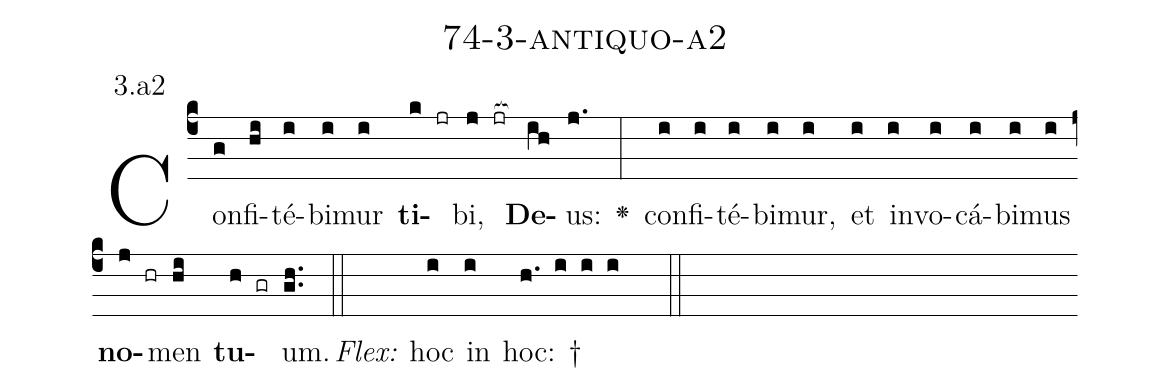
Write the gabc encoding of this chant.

name: 74-3-antiquo-a2;
annotation: 3.a2;
%%
(c4)Con(g)fi(hi)té(i)bi(i)mur(i) <b>ti</b>(k jr)bi,(j jr[ocb:1{]) <b>De</b>(ih[ocb:0}])us:(j.) <v>\greheightstar</v>(:) con(i)fi(i)té(i)bi(i)mur,(i) et(i) in(i)vo(i)cá(i)bi(i)mus(i) <b>no</b>(j hr)men(hi) <b>tu</b>(h gr)um.(gh..) (::)
<i>Flex:</i>()  hoc(i) in(i) hoc: †(h. i i i  ::)

%E(i) u(i) o(j) u(hi) a(h) e.(gh..) (::)
